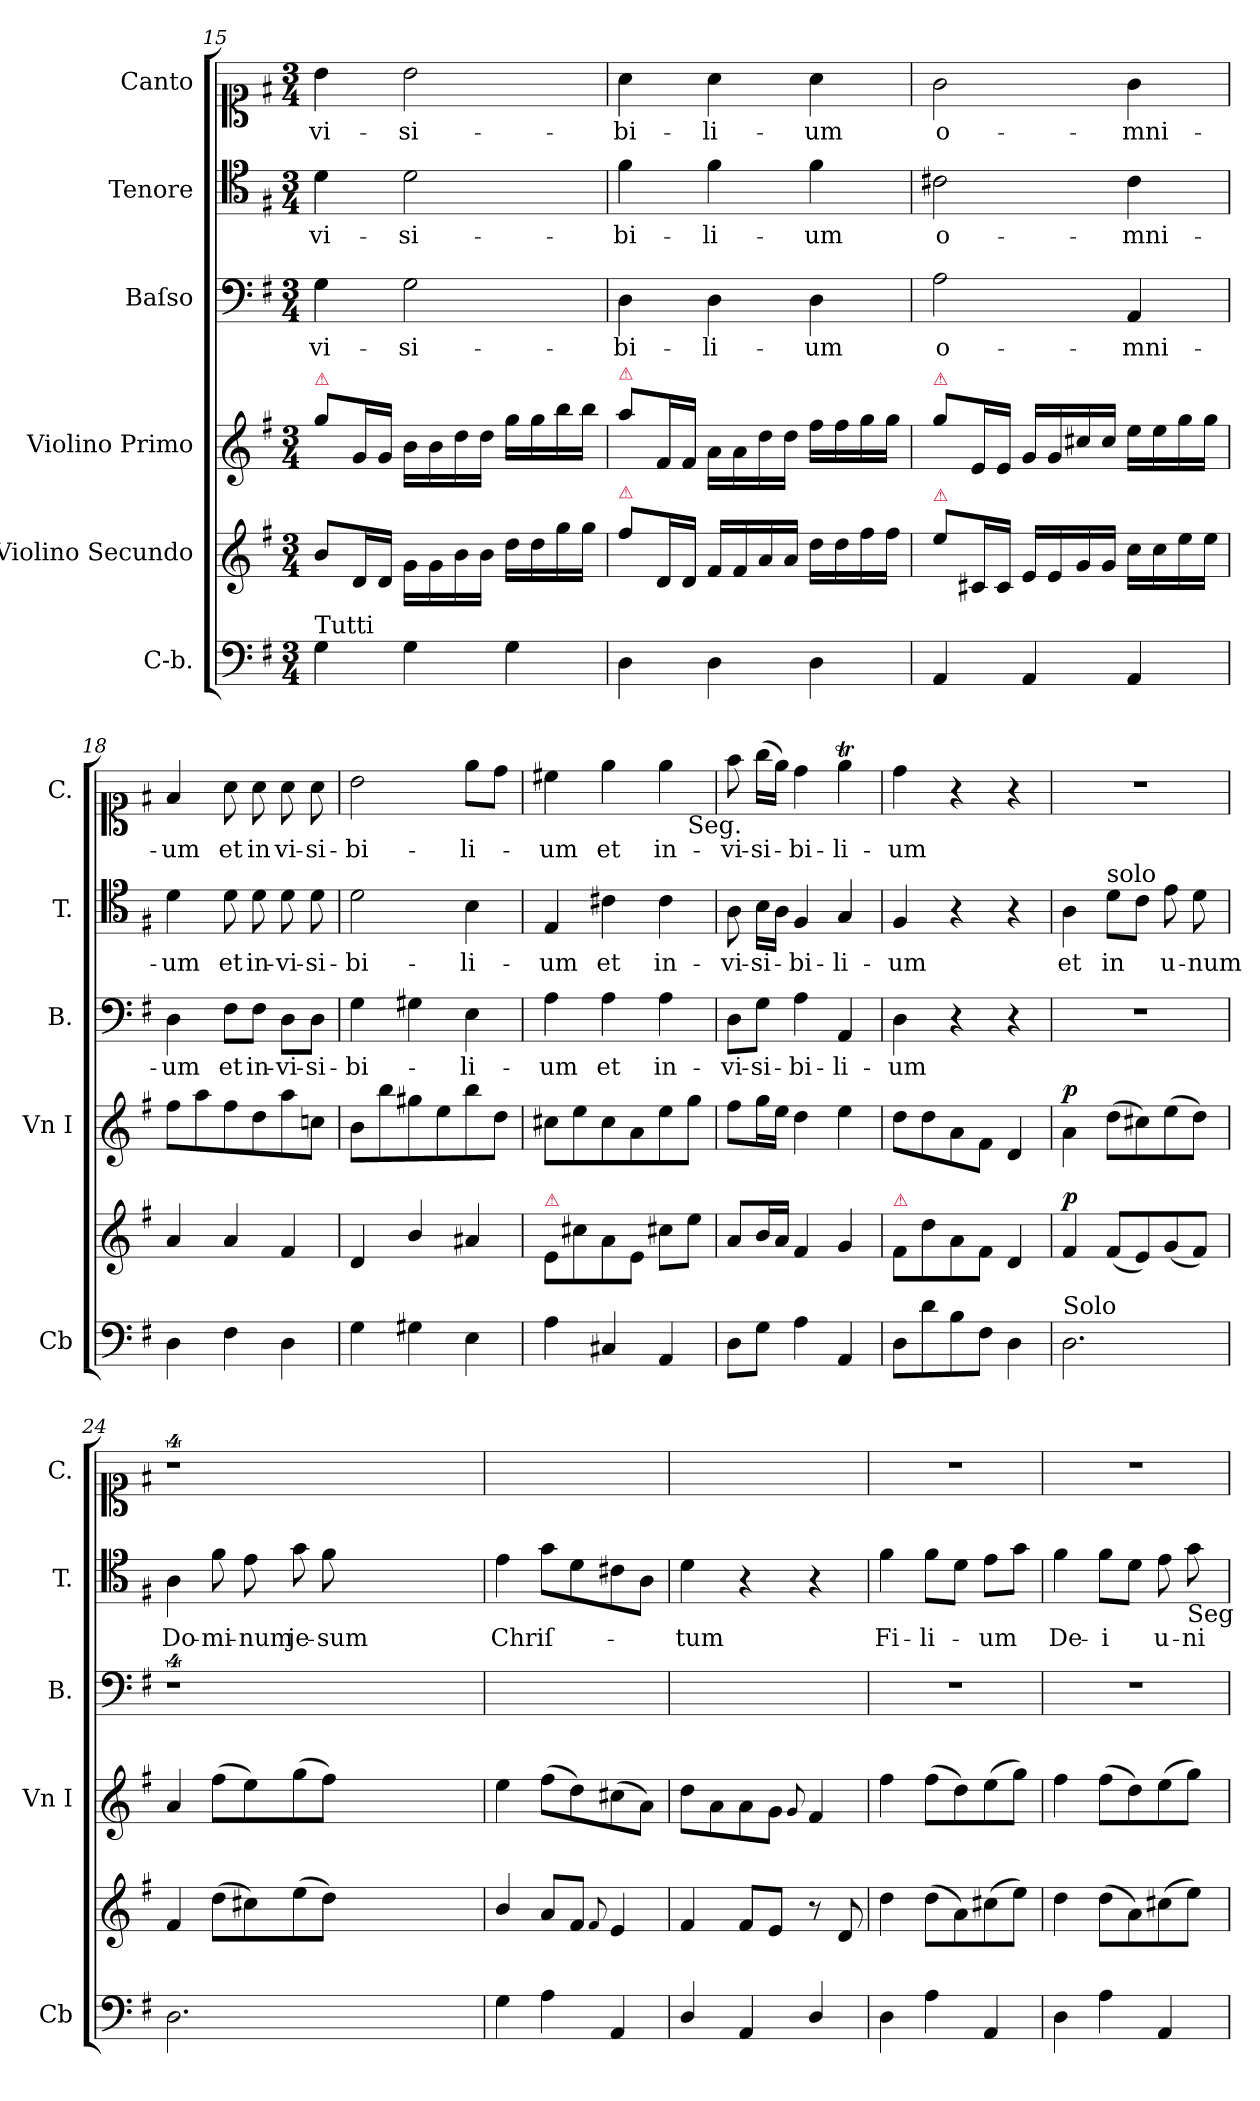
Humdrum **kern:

**kern	**kern	**dynam	**kern	**dynam	**kern	**text	**kern	**text	**kern	**text
*part6	*part5	*part5	*part4	*part4	*part3	*part3	*part2	*part2	*part1	*part1
*staff6	*staff5	*staff5	*staff4	*staff4	*staff3	*staff3	*staff2	*staff2	*staff1	*staff1
*I"C-b.	*I"Violino Secundo	*	*I"Violino Primo	*	*I"Baſso	*	*I"Tenore	*	*I"Canto	*
*I'Cb	*	*	*I'Vn I	*	*I'B.	*	*I'T.	*	*I'C.	*
*clefF4	*clefG2	*	*clefG2	*	*clefF4	*	*clefC4	*	*clefC1	*
*k[f#]	*k[f#]	*	*k[f#]	*	*k[f#]	*	*k[f#]	*	*k[f#]	*
*M3/4	*M3/4	*	*M3/4	*	*M3/4	*	*M3/4	*	*M3/4	*
=15	=15	=15	=15	=15	=15	=15	=15	=15	=15	=15
!	!	!	!LO:TX:a:color=crimson:t=⚠	!	!	!	!	!	!	!
!LO:TX:a:t=Tutti	!	!	!	!	!	!	!	!	!	!
4G\	8b/L	.	8gg\L	.	4G\	vi-	4d\	vi-	4b\	vi-
.	16d/L	.	16g/L	.	.	.	.	.	.	.
.	16d/JJ	.	16g/JJ	.	.	.	.	.	.	.
4G\	16g\LL	.	16b\LL	.	2G\	-si-	2d\	-si-	2b\	-si-
.	16g\	.	16b\	.	.	.	.	.	.	.
.	16b\	.	16dd\	.	.	.	.	.	.	.
.	16b\JJ	.	16dd\JJ	.	.	.	.	.	.	.
4G\	16dd\LL	.	16gg\LL	.	.	.	.	.	.	.
.	16dd\	.	16gg\	.	.	.	.	.	.	.
.	16gg\	.	16bb\	.	.	.	.	.	.	.
.	16gg\JJ	.	16bb\JJ	.	.	.	.	.	.	.
=16	=16	=16	=16	=16	=16	=16	=16	=16	=16	=16
!	!	!	!LO:TX:a:color=crimson:t=⚠	!	!	!	!	!	!	!
!	!LO:TX:a:color=crimson:t=⚠	!	!	!	!	!	!	!	!	!
4D\	8ff#\L	.	8aa\L	.	4D\	-bi-	4f#\	-bi-	4a\	-bi-
.	16d/L	.	16f#/L	.	.	.	.	.	.	.
.	16d/JJ	.	16f#/JJ	.	.	.	.	.	.	.
4D\	16f#/LL	.	16a\LL	.	4D\	-li-	4f#\	-li-	4a\	-li-
.	16f#/	.	16a\	.	.	.	.	.	.	.
.	16a/	.	16dd\	.	.	.	.	.	.	.
.	16a/JJ	.	16dd\JJ	.	.	.	.	.	.	.
4D\	16dd\LL	.	16ff#\LL	.	4D\	-um	4f#\	-um	4a\	-um
.	16dd\	.	16ff#\	.	.	.	.	.	.	.
.	16ff#\	.	16gg\	.	.	.	.	.	.	.
.	16ff#\JJ	.	16gg\JJ	.	.	.	.	.	.	.
=17	=17	=17	=17	=17	=17	=17	=17	=17	=17	=17
!	!	!	!LO:TX:a:color=crimson:t=⚠	!	!	!	!	!	!	!
!	!LO:TX:a:color=crimson:t=⚠	!	!	!	!	!	!	!	!	!
4AA/	8ee\L	.	8gg\L	.	2A\	o-	2c#X\	o-	2g\	o-
.	16c#X/L	.	16e/L	.	.	.	.	.	.	.
.	16c#/JJ	.	16e/JJ	.	.	.	.	.	.	.
4AA/	16e/LL	.	16g/LL	.	.	.	.	.	.	.
.	16e/	.	16g/	.	.	.	.	.	.	.
.	16g/	.	16cc#X/	.	.	.	.	.	.	.
.	16g/JJ	.	16cc#/JJ	.	.	.	.	.	.	.
4AA/	16cc\LL	.	16ee\LL	.	4AA/	-mni-	4c#\	-mni-	4g\	-mni-
.	16cc\	.	16ee\	.	.	.	.	.	.	.
.	16ee\	.	16gg\	.	.	.	.	.	.	.
.	16ee\JJ	.	16gg\JJ	.	.	.	.	.	.	.
=18	=18	=18	=18	=18	=18	=18	=18	=18	=18	=18
4D\	4a/	.	8ff#\L	.	4D\	-um	4d\	-um	4f#/	-um
.	.	.	8aa\	.	.	.	.	.	.	.
4F#\	4a/	.	8ff#\	.	8F#\L	et	8d\	et	8a\	et
.	.	.	8dd\	.	8F#\J	in-	8d\	in-	8a\	in
4D\	4f#/	.	8aa\	.	8D\L	-vi-	8d\	-vi-	8a\	vi-
.	.	.	8ccn\J	.	8D\J	-si-	8d\	-si-	8a\	-si-
=19	=19	=19	=19	=19	=19	=19	=19	=19	=19	=19
4G\	4d/	.	8b\L	.	4G\	-bi-	2d\	-bi-	2b\	-bi-
.	.	.	8bb\	.	.	.	.	.	.	.
4G#X\	4b/	.	8gg#X\	.	4G#X\	.	.	.	.	.
.	.	.	8ee\	.	.	.	.	.	.	.
4E\	4a#X/	.	8bb\	.	4E\	-li-	4B\	-li-	8ee\L	-li-
.	.	.	8dd\J	.	.	.	.	.	8dd\J	.
=20	=20	=20	=20	=20	=20	=20	=20	=20	=20	=20
!	!LO:TX:a:color=crimson:t=⚠	!	!	!	!	!	!	!	!	!
*	*	*	*	*	*	*	*	*	*^	*
4A\	8e/L	.	8cc#X\L	.	4A\	-um	4E/	-um	4cc#X\	2ryy	-um
.	8cc#X\	.	8ee\	.	.	.	.	.	.	.	.
4C#X/	8a\	.	8cc#\	.	4A\	et	4c#X\	et	4ee\	.	et
.	8e\J	.	8a\	.	.	.	.	.	.	.	.
4AA/	8cc#X\L	.	8ee\	.	4A\	in-	4c#\	in-	4ee\	8ryy	in-
!	!	!	!	!	!	!	!	!	!	!LO:TX:b:t=Seg.	!
.	8ee\J	.	8gg\J	.	.	.	.	.	.	8ryy	.
*	*	*	*	*	*	*	*	*	*v	*v	*
=21	=21	=21	=21	=21	=21	=21	=21	=21	=21	=21
8D\L	8a/L	.	8ff#\L	.	8D\L	-vi-	8A\	-vi-	8ff#\	-vi-
8G\J	16b/L	.	16gg\L	.	8G\J	-si-	16B\LL	-si-	(16gg\LL	-si-
.	16a/JJ	.	16ee\JJ	.	.	.	16A\JJ	.	16ee\JJ)	.
4A\	4f#/	.	4dd\	.	4A\	-bi-	4F#/	-bi-	4dd\	-bi-
4AA/	4g/	.	4ee\	.	4AA/	-li-	4G/	-li-	4eeT\	-li-
=22	=22	=22	=22	=22	=22	=22	=22	=22	=22	=22
!	!LO:TX:a:color=crimson:t=⚠	!	!	!	!	!	!	!	!	!
8D\L	8f#/L	.	8dd\L	.	4D\	-um	4F#/	-um	4dd\	-um
8d\	8dd\	.	8dd\	.	.	.	.	.	.	.
8B\	8a\	.	8a\	.	4r	.	4r	.	4r	.
8F#\J	8f#\J	.	8f#\J	.	.	.	.	.	.	.
4D\	4d/	.	4d/	.	4r	.	4r	.	4r	.
=23	=23	=23	=23	=23	=23	=23	=23	=23	=23	=23
!LO:TX:a:t=Solo	!	!	!	!	!	!	!	!	!	!
!	!	!LO:DY:a	!	!LO:DY:a	!	!	!	!	!	!
2.D\	4f#/	p	4a\	p	2.r	.	4A\	et	2.r	.
!	!	!	!	!	!	!	!LO:TX:a:t=solo	!	!	!
.	(8f#/L	.	(8dd\L	.	.	.	8d\L	in	.	.
.	8e/)	.	8cc#X\)	.	.	.	8c\J	.	.	.
.	(8g/	.	(8ee\	.	.	.	8e\	u-	.	.
.	8f#/J)	.	8dd\J)	.	.	.	8d\	-num	.	.
=24	=24	=24	=24	=24	=24	=24	=24	=24	=24	=24
2.D\	4f#/	.	4a/	.	4%9r	.	4A\	Do-	4%9r	.
.	(8dd\L	.	(8ff#\L	.	.	.	8f#\	-mi-	.	.
.	8cc#X\)	.	8ee\)	.	.	.	8e\	-num	.	.
.	(8ee\	.	(8gg\	.	.	.	8g\	je-	.	.
.	8dd\J)	.	8ff#\J)	.	.	.	8f#\	-sum	.	.
1.ryy	1.ryy	.	1.ryy	.	.	.	1.ryy	.	.	.
=25	=25	=25	=25	=25	=25	=25	=25	=25	=25	=25
4G\	4b/	.	4ee\	.	2.ryy	.	4e\	Chriſ-	2.ryy	.
4A\	8a/L	.	(8ff#\L	.	.	.	8g\L	.	.	.
.	8f#/J	.	8dd\)	.	.	.	8d\	.	.	.
.	8qqf#/	.	.	.	.	.	.	.	.	.
4AA/	4e/	.	(8cc#X\	.	.	.	8c#X\	.	.	.
.	.	.	8a\J)	.	.	.	8A\J	.	.	.
=26	=26	=26	=26	=26	=26	=26	=26	=26	=26	=26
4D/	4f#/	.	8dd\L	.	2.ryy	.	4d\	-tum	2.ryy	.
.	.	.	8a\	.	.	.	.	.	.	.
4AA/	8f#/L	.	8a\	.	.	.	4r	.	.	.
.	8e/J	.	8g\J	.	.	.	.	.	.	.
.	.	.	8qqg/	.	.	.	.	.	.	.
4D/	8r	.	4f#/	.	.	.	4r	.	.	.
.	8d/	.	.	.	.	.	.	.	.	.
=27	=27	=27	=27	=27	=27	=27	=27	=27	=27	=27
4D\	4dd\	.	4ff#\	.	2.r	.	4f#\	Fi-	2.r	.
4A\	(8dd\L	.	(8ff#\L	.	.	.	8f#\L	-li-	.	.
.	8a\)	.	8dd\)	.	.	.	8d\J	.	.	.
4AA/	(8cc#X\	.	(8ee\	.	.	.	8e\L	-um	.	.
.	8ee\J)	.	8gg\J)	.	.	.	8g\J	.	.	.
=28	=28	=28	=28	=28	=28	=28	=28	=28	=28	=28
4D\	4dd\	.	4ff#\	.	2.r	.	4f#\	De-	2.r	.
4A\	(8dd\L	.	(8ff#\L	.	.	.	8f#\L	-i	.	.
.	8a\)	.	8dd\)	.	.	.	8d\J	.	.	.
4AA/	(8cc#X\	.	(8ee\	.	.	.	8e\	u-	.	.
!	!	!	!	!	!	!	!LO:TX:b:t=Seg	!	!	!
.	8ee\J)	.	8gg\J)	.	.	.	8g\	-ni-	.	.
=	=	=	=	=	=	=	=	=	=	=
*-	*-	*-	*-	*-	*-	*-	*-	*-	*-	*-
